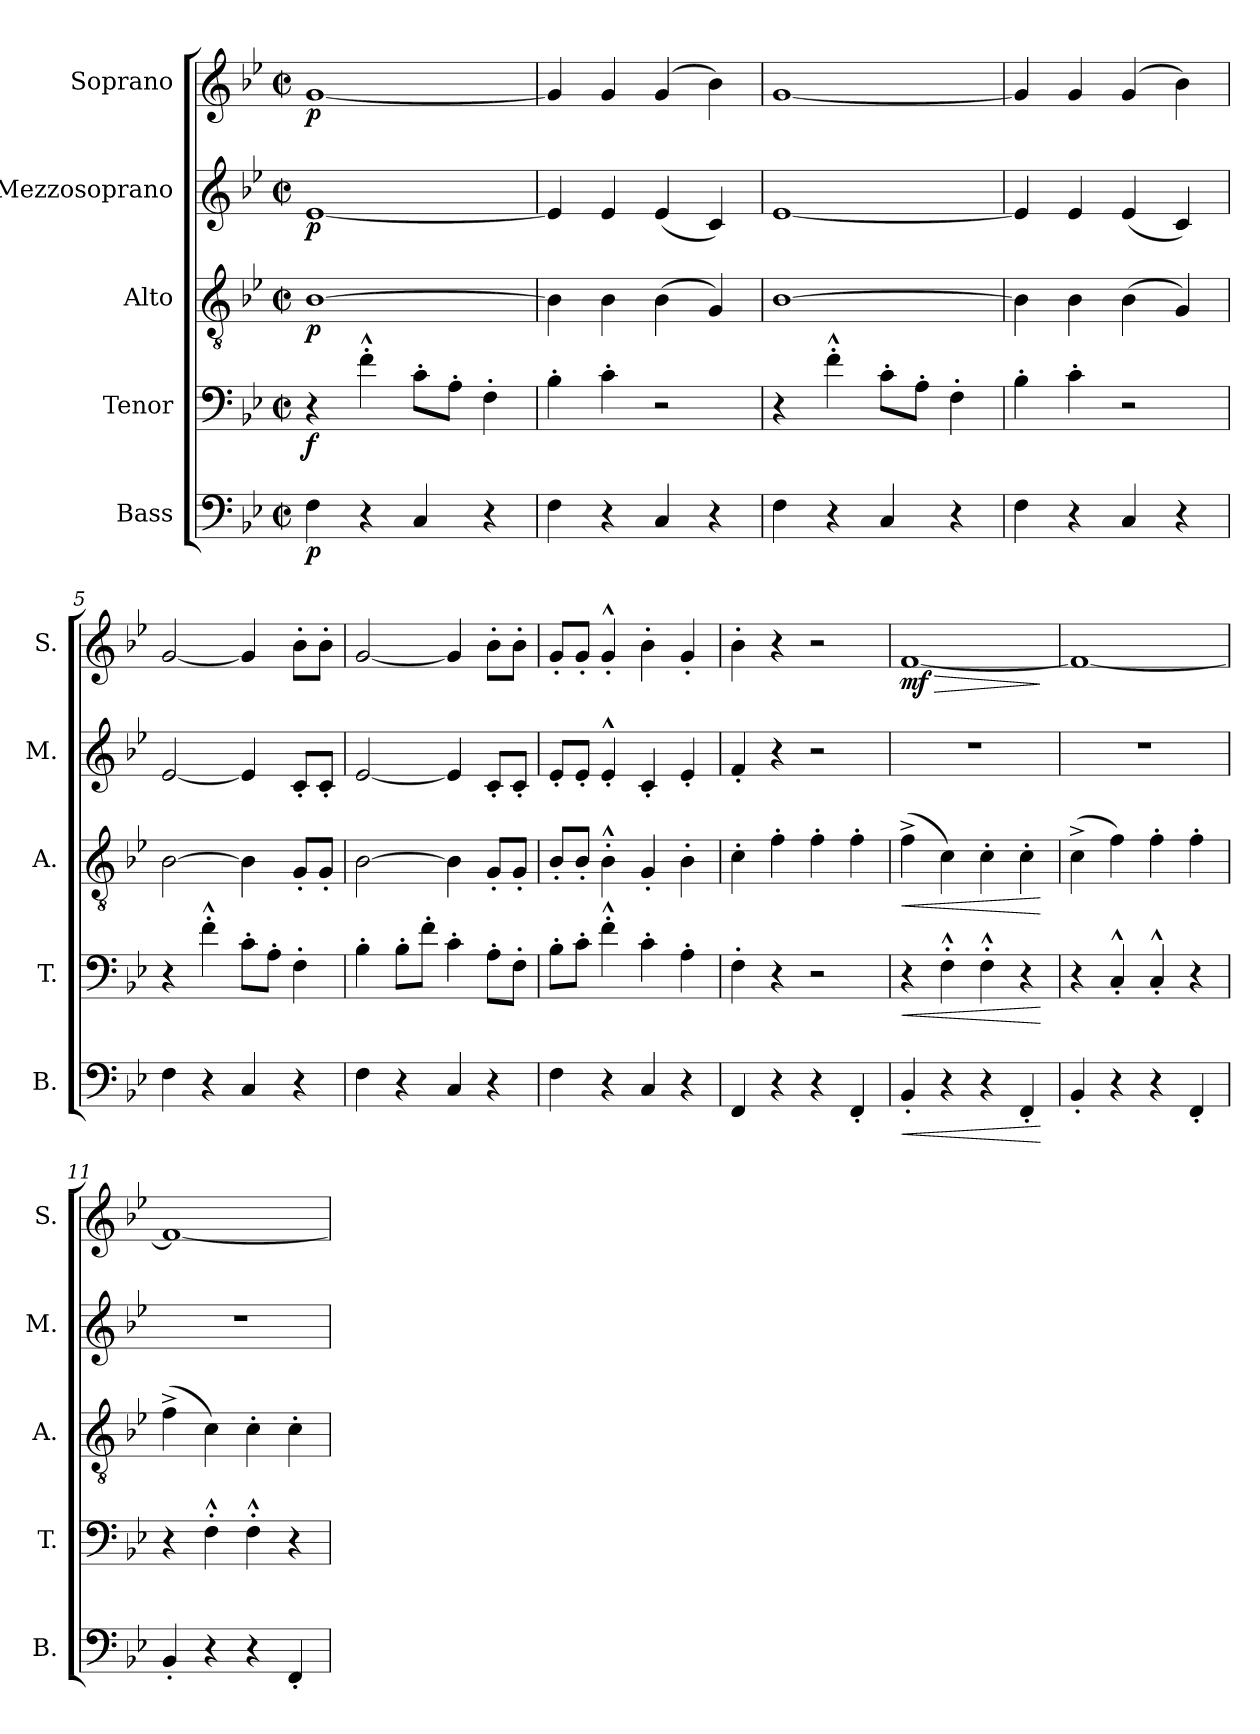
**kern	**dynam	**kern	**dynam	**kern	**dynam	**kern	**dynam	**kern	**dynam
*part5	*part5	*part4	*part4	*part3	*part3	*part2	*part2	*part1	*part1
*staff5	*staff5	*staff4	*staff4	*staff3	*staff3	*staff2	*staff2	*staff1	*staff1
*I"Bass	*	*I"Tenor	*	*I"Alto	*	*I"Mezzosoprano	*	*I"Soprano	*
*I'B.	*	*I'T.	*	*I'A.	*	*I'M.	*	*I'S.	*
*clefF4	*	*clefF4	*	*clefGv2	*	*clefG2	*	*clefG2	*
*k[b-e-]	*	*k[b-e-]	*	*k[b-e-]	*	*k[b-e-]	*	*k[b-e-]	*
*M4/4	*	*M4/4	*	*M4/4	*	*M4/4	*	*M4/4	*
*met(c|)	*	*met(c|)	*	*met(c|)	*	*met(c|)	*	*met(c|)	*
*MM240	*	*MM240	*	*MM240	*	*MM240	*	*MM240	*
=1	=1	=1	=1	=1	=1	=1	=1	=1	=1
!	!LO:DY:b	!	!LO:DY:b	!	!LO:DY:b	!	!LO:DY:b	!	!LO:DY:b
4F\	p	4r	f	[1B-	p	[1e-	p	[1g	p
4r	.	4f^^'\	.	.	.	.	.	.	.
4C/	.	8c'\L	.	.	.	.	.	.	.
.	.	8A'\J	.	.	.	.	.	.	.
4r	.	4F'\	.	.	.	.	.	.	.
=2	=2	=2	=2	=2	=2	=2	=2	=2	=2
4F\	.	4B-'\	.	4B-\]	.	4e-/]	.	4g/]	.
4r	.	4c'\	.	4B-\	.	4e-/	.	4g/	.
4C/	.	2r	.	(4B-\	.	(4e-/	.	(4g/	.
4r	.	.	.	4G/)	.	4c/)	.	4b-\)	.
=3	=3	=3	=3	=3	=3	=3	=3	=3	=3
4F\	.	4r	.	[1B-	.	[1e-	.	[1g	.
4r	.	4f^^'\	.	.	.	.	.	.	.
4C/	.	8c'\L	.	.	.	.	.	.	.
.	.	8A'\J	.	.	.	.	.	.	.
4r	.	4F'\	.	.	.	.	.	.	.
=4	=4	=4	=4	=4	=4	=4	=4	=4	=4
4F\	.	4B-'\	.	4B-\]	.	4e-/]	.	4g/]	.
4r	.	4c'\	.	4B-\	.	4e-/	.	4g/	.
4C/	.	2r	.	(4B-\	.	(4e-/	.	(4g/	.
4r	.	.	.	4G/)	.	4c/)	.	4b-\)	.
=5	=5	=5	=5	=5	=5	=5	=5	=5	=5
4F\	.	4r	.	[2B-\	.	[2e-/	.	[2g/	.
4r	.	4f^^'\	.	.	.	.	.	.	.
4C/	.	8c'\L	.	4B-\]	.	4e-/]	.	4g/]	.
.	.	8A'\J	.	.	.	.	.	.	.
4r	.	4F'\	.	8G'/L	.	8c'/L	.	8b-'\L	.
.	.	.	.	8G'/J	.	8c'/J	.	8b-'\J	.
!!LO:LB:g=z
=6	=6	=6	=6	=6	=6	=6	=6	=6	=6
4F\	.	4B-'\	.	[2B-\	.	[2e-/	.	[2g/	.
4r	.	8B-'\L	.	.	.	.	.	.	.
.	.	8f'\J	.	.	.	.	.	.	.
4C/	.	4c'\	.	4B-\]	.	4e-/]	.	4g/]	.
4r	.	8A'\L	.	8G'/L	.	8c'/L	.	8b-'\L	.
.	.	8F'\J	.	8G'/J	.	8c'/J	.	8b-'\J	.
=7	=7	=7	=7	=7	=7	=7	=7	=7	=7
4F\	.	8B-'\L	.	8B-'/L	.	8e-'/L	.	8g'/L	.
.	.	8c'\J	.	8B-'/J	.	8e-'/J	.	8g'/J	.
4r	.	4f^^'\	.	4B-^^'\	.	4e-^^'/	.	4g'^^/	.
4C/	.	4c'\	.	4G'/	.	4c'/	.	4b-'\	.
4r	.	4A'\	.	4B-'\	.	4e-'/	.	4g'/	.
=8	=8	=8	=8	=8	=8	=8	=8	=8	=8
4FF/	.	4F'\	.	4c'\	.	4f'/	.	4b-'\	.
4r	.	4r	.	4f'\	.	4r	.	4r	.
4r	.	2r	.	4f'\	.	2r	.	2r	.
4FF'/	.	.	.	4f'\	.	.	.	.	.
=9	=9	=9	=9	=9	=9	=9	=9	=9	=9
!	!LO:HP:b	!	!LO:HP:b	!	!LO:HP:b	!	!	!	!LO:HP:b
!	!	!	!	!	!	!	!	!	!LO:DY:n=1:b
4BB-'/	<	4r	<	(4f^\	<	1r	.	[1f	> mf
4r	.	4F^^'\	.	4c\)	.	.	.	.	.
4r	.	4F^^'\	.	4c'\	.	.	.	.	.
4FF'/	.	4r	.	4c'\	.	.	.	.	.
.	[	.	[	.	[	.	.	.	]
=10	=10	=10	=10	=10	=10	=10	=10	=10	=10
4BB-'/	.	4r	.	(4c^\	.	1r	.	1f_	.
4r	.	4C^^'/	.	4f\)	.	.	.	.	.
4r	.	4C^^'/	.	4f'\	.	.	.	.	.
4FF'/	.	4r	.	4f'\	.	.	.	.	.
=11	=11	=11	=11	=11	=11	=11	=11	=11	=11
4BB-'/	.	4r	.	(4f^\	.	1r	.	1f_	.
4r	.	4F^^'\	.	4c\)	.	.	.	.	.
4r	.	4F^^'\	.	4c'\	.	.	.	.	.
4FF'/	.	4r	.	4c'\	.	.	.	.	.
=	=	=	=	=	=	=	=	=	=
*-	*-	*-	*-	*-	*-	*-	*-	*-	*-
